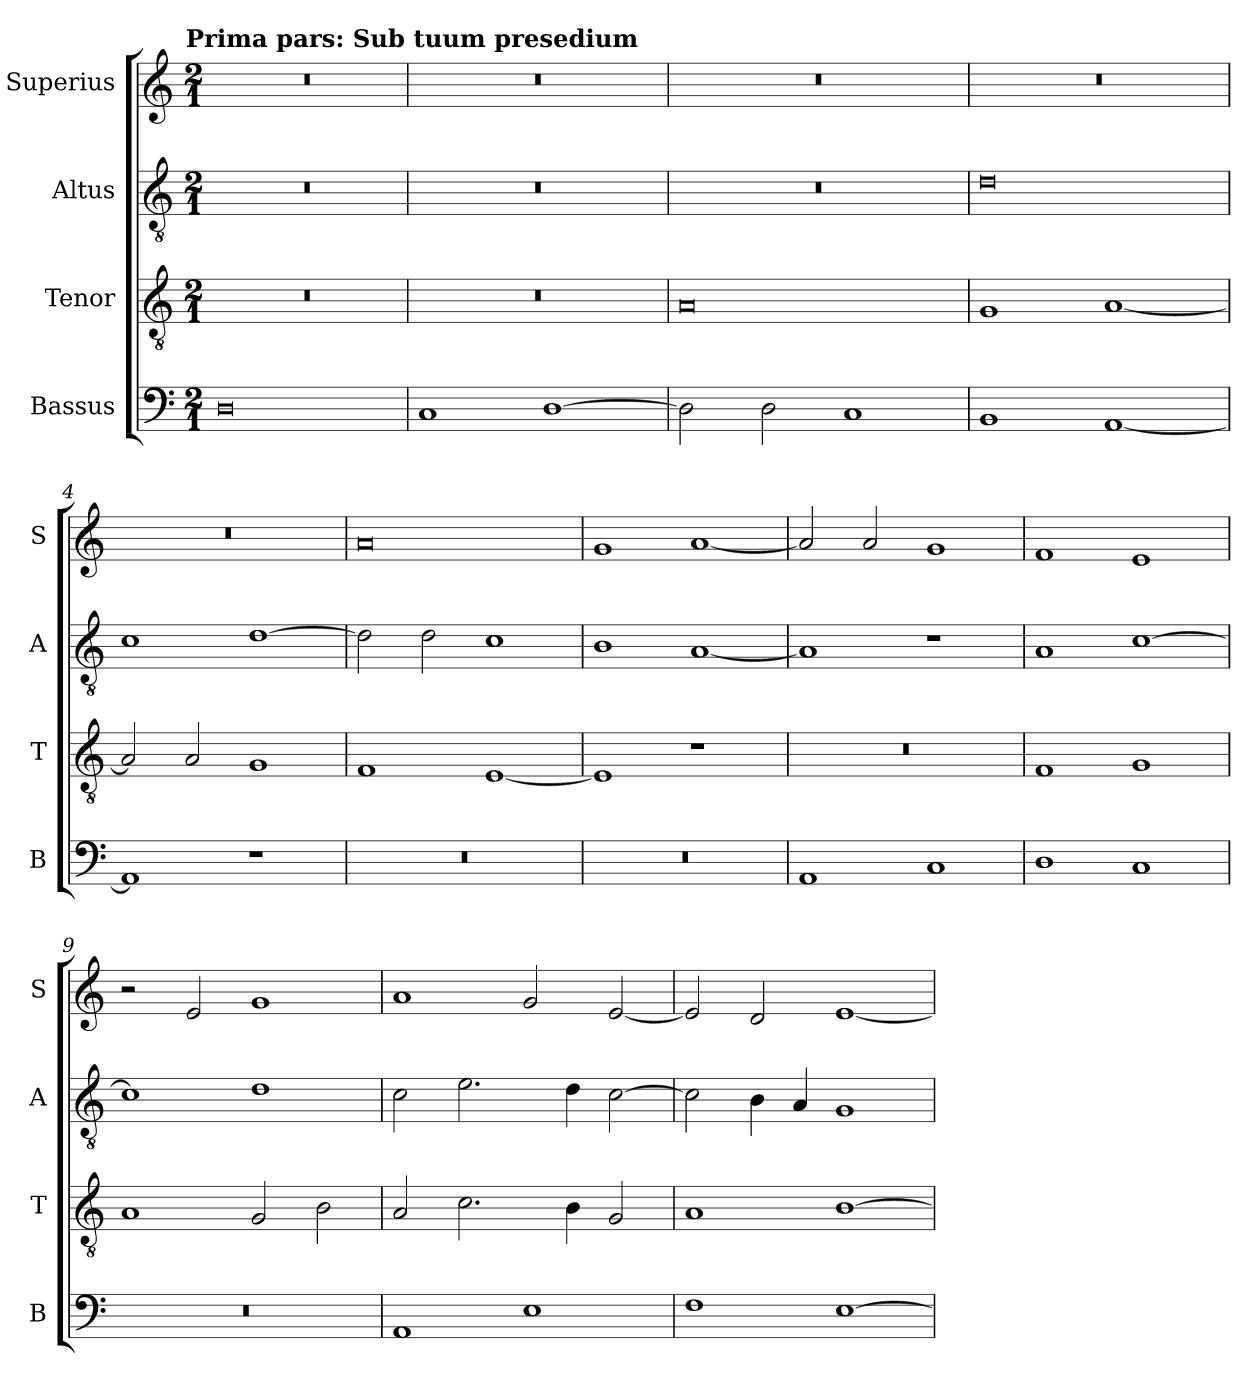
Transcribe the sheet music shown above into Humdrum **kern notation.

**kern	**kern	**kern	**kern
*part4	*part3	*part2	*part1
*staff4	*staff3	*staff2	*staff1
*I"Bassus	*I"Tenor	*I"Altus	*I"Superius
*I'B	*I'T	*I'A	*I'S
*clefF4	*clefGv2	*clefGv2	*clefG2
*k[]	*k[]	*k[]	*k[]
*C:	*C:	*C:	*C:
!!LO:TX:omd:t=Prima pars&colon; Sub tuum presedium
*M2/1	*M2/1	*M2/1	*M2/1
=	=	=	=
0D	0r	0r	0r
=1	=1	=1	=1
1C	0r	0r	0r
[1D	.	.	.
=2	=2	=2	=2
2D]	0A	0r	0r
2D	.	.	.
1C	.	.	.
=3	=3	=3	=3
1BB	1G	0d	0r
[1AA	[1A	.	.
=4	=4	=4	=4
1AA]	2A]	1c	0r
.	2A	.	.
1r	1G	[1d	.
=5	=5	=5	=5
0r	1F	2d]	0a
.	.	2d	.
.	[1E	1c	.
=6	=6	=6	=6
0r	1E]	1B	1g
.	1r	[1A	[1a
=7	=7	=7	=7
1AA	0r	1A]	2a]
.	.	.	2a
1C	.	1r	1g
=8	=8	=8	=8
1D	1F	1A	1f
1C	1G	[1c	1e
=9	=9	=9	=9
0r	1A	1c]	2r
.	.	.	2e
.	2G	1d	1g
.	2B	.	.
=10	=10	=10	=10
1AA	2A	2c	1a
.	2.c	2.e	.
1E	.	.	2g
.	4B	4d	.
.	2G	[2c	[2e
=11	=11	=11	=11
1F	1A	2c]	2e]
.	.	4B	2d
.	.	4A	.
[1E	[1B	1G	[1e
=	=	=	=
*-	*-	*-	*-
